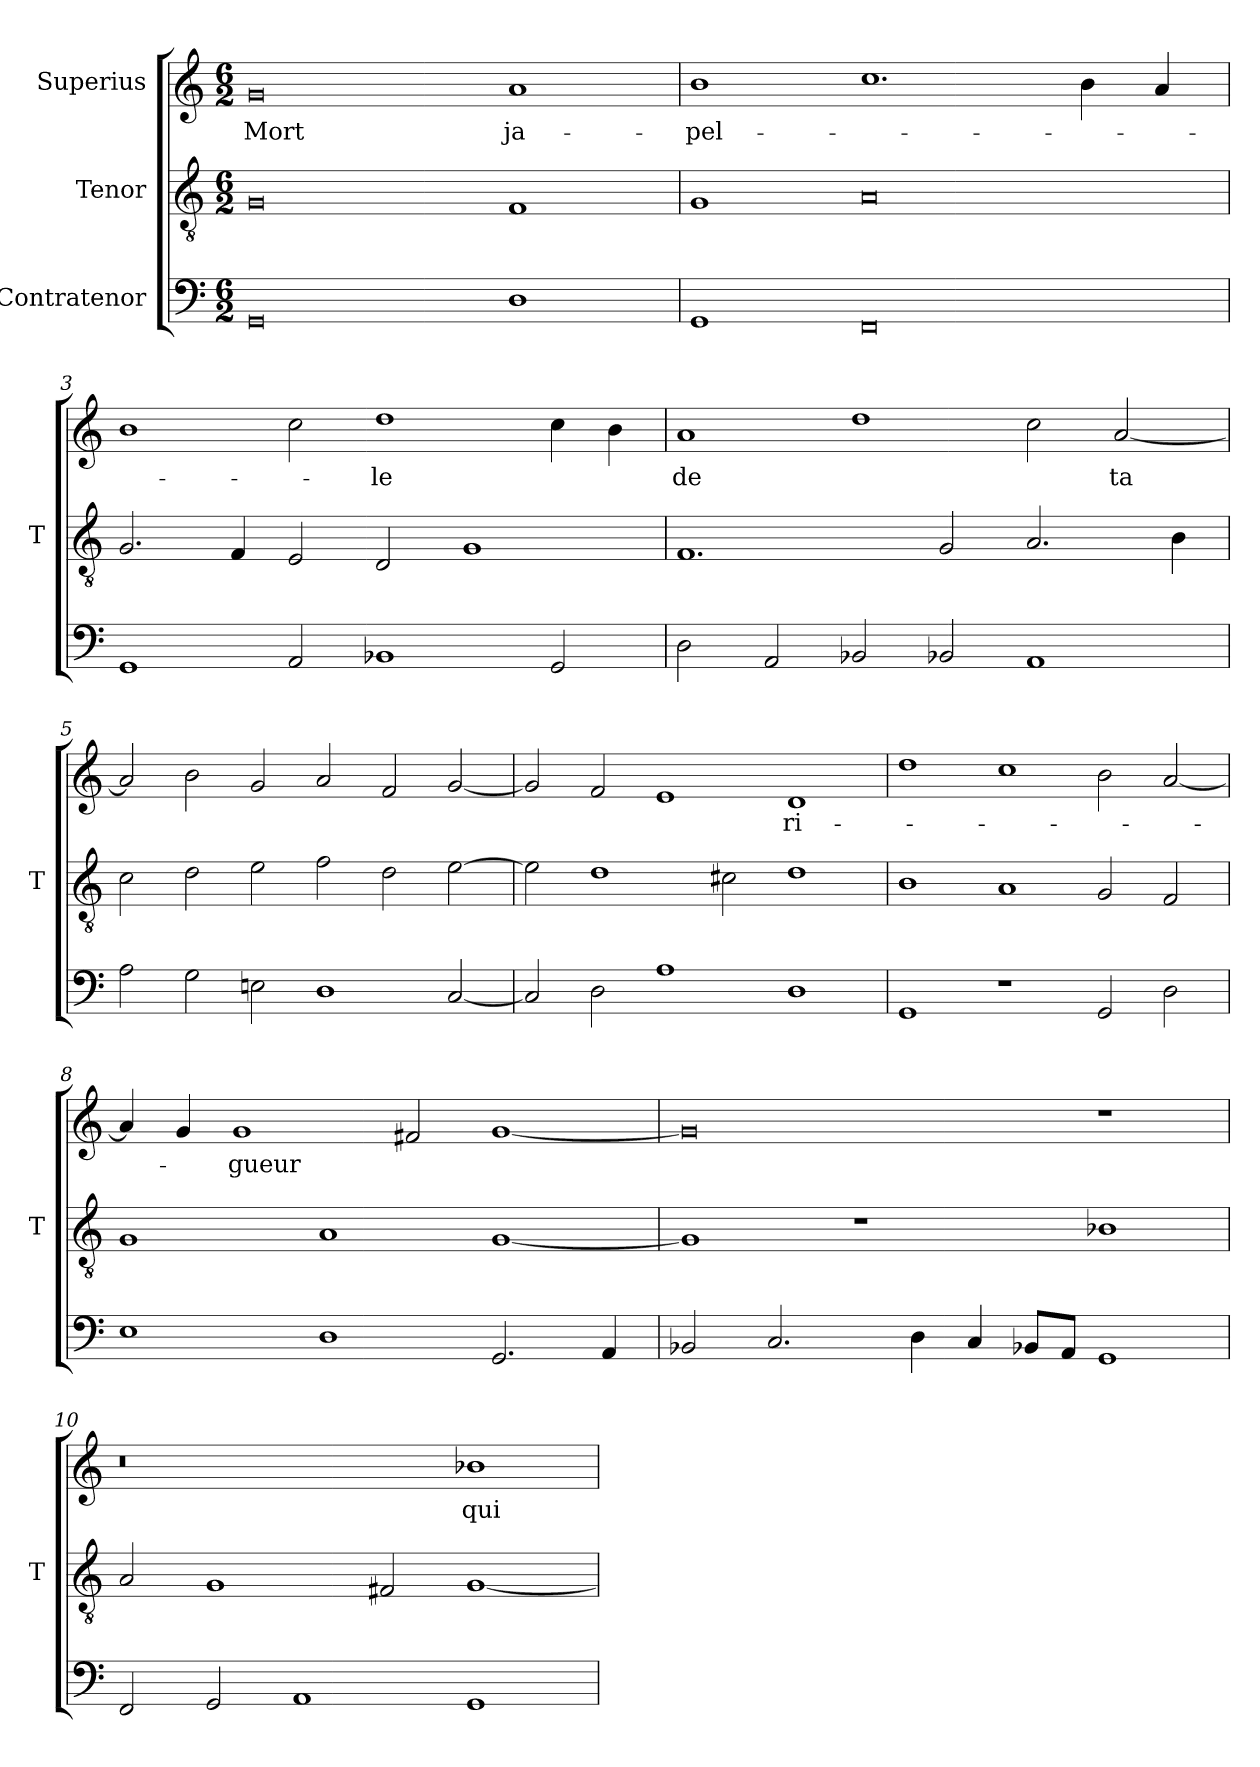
**kern	**kern	**kern	**text
*part3	*part2	*part1	*part1
*staff3	*staff2	*staff1	*staff1
*I"Contratenor	*I"Tenor	*I"Superius	*
*	*I'T	*	*
*clefF4	*clefGv2	*clefG2	*
*M6/2	*M6/2	*M6/2	*
=1	=1	=1	=1
0GG	0G	0g	-Mort
1D	1F	1a	ja-
=2	=2	=2	=2
1GG	1G	1b	-pel-
0FF	0A	1.cc	.
.	.	4b	.
.	.	4a	.
=3	=3	=3	=3
1GG	2.G	1b	.
.	4F	.	.
2AA	2E	2cc	.
1BB-X	2D	1dd	-le
.	1G	.	.
2GG	.	4cc	.
.	.	4b	.
=4	=4	=4	=4
2D	1.F	1a	-de
2AA	.	.	.
2BB-X	.	1dd	.
2BB-X	2G	.	.
1AA	2.A	2cc	.
.	.	[2a	-ta
.	4B	.	.
=5	=5	=5	=5
2A	2c	2a]	.
2G	2d	2b	.
2En	2e	2g	.
1D	2f	2a	.
.	2d	2f	.
[2C	[2e	[2g	.
=6	=6	=6	=6
2C]	2e]	2g]	.
2D	1d	2f	.
1A	.	1e	.
.	2c#X	.	.
1D	1d	1d	ri-
=7	=7	=7	=7
1GG	1B	1dd	.
1r	1A	1cc	.
2GG	2G	2b	.
2D	2F	[2a	.
=8	=8	=8	=8
1E	1G	4a]	.
.	.	4g	.
.	.	1g	-gueur
1D	1A	.	.
.	.	2f#X	.
2.GG	[1G	[1g	.
4AA	.	.	.
=9	=9	=9	=9
2BB-X	1G]	0g]	.
2.C	.	.	.
.	1r	.	.
4D	.	.	.
4C	.	.	.
8BB-X/L	.	.	.
8AA/J	.	.	.
1GG	1B-X	1r	.
=10	=10	=10	=10
2FF	2A	0r	.
2GG	1G	.	.
1AA	.	.	.
.	2F#X	.	.
1GG	[1G	1b-X	-qui
=	=	=	=
*-	*-	*-	*-
